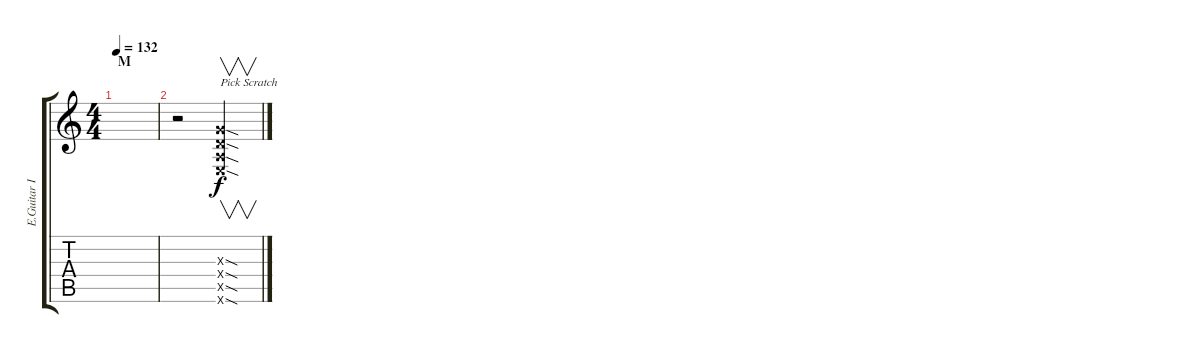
\track ("E.Guitar II" "E.Guitar I") {instrument distortionguitar}
\staff {score tabs}
\tuning (E4 B3 G3 D3 A2 E2) {hide}
\ts (4 4)
\section ("" "M")
\tempo 132
\clef g2
\ks c
|
r.2 (0.3{sod x} 0.4{sod x} 0.5{sod x} 0.6{sod x}).2{v txt "Pick Scratch"}
